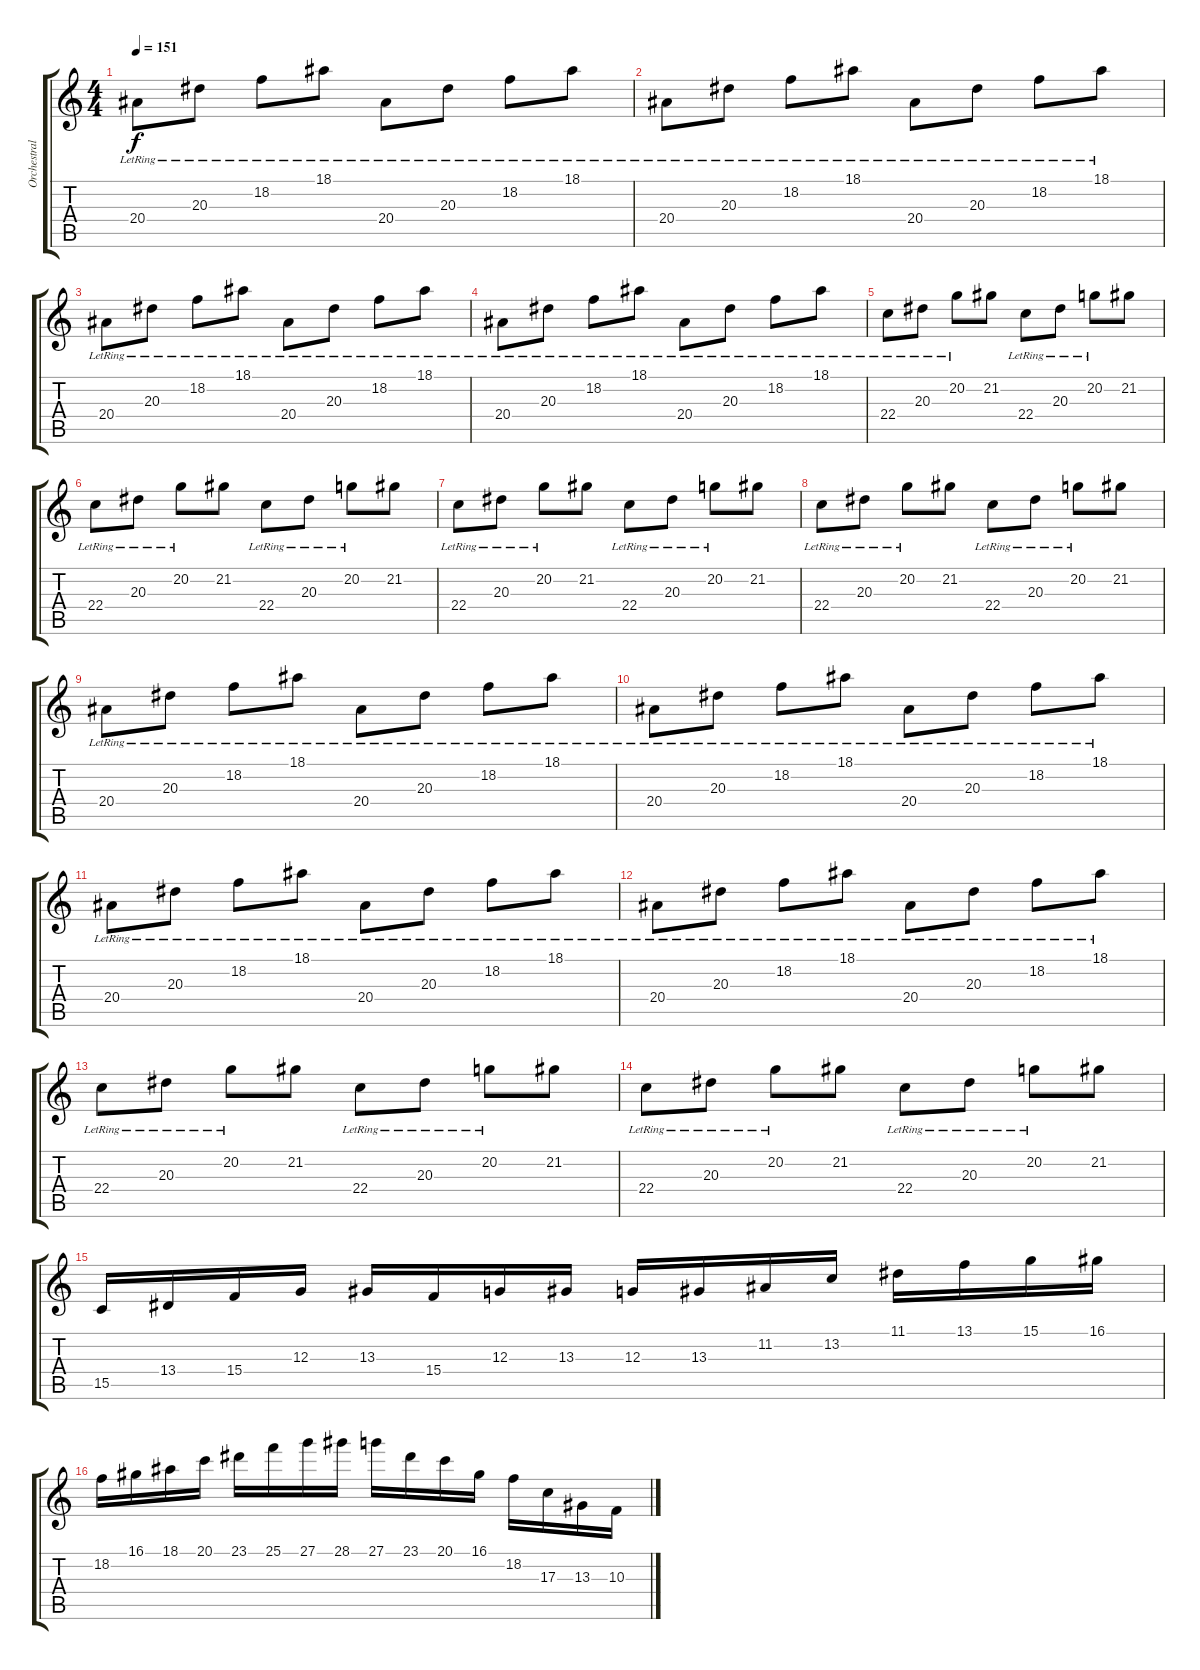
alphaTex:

\track ("Orchestral Harp" "Orchestral") {instrument orchestralharp}
\staff {score tabs}
\tuning (E4 B3 G3 D3 A2 E2) {hide}
\ts (4 4)
\tempo 151
\clef g2
\ks c
20.4{lr}.8{dy f} 20.3{lr}.8 18.2{lr}.8 18.1{lr}.8 20.4{lr}.8 20.3{lr}.8 18.2{lr}.8 18.1{lr}.8 |
20.4{lr}.8 20.3{lr}.8 18.2{lr}.8 18.1{lr}.8 20.4{lr}.8 20.3{lr}.8 18.2{lr}.8 18.1{lr}.8 |
20.4{lr}.8 20.3{lr}.8 18.2{lr}.8 18.1{lr}.8 20.4{lr}.8 20.3{lr}.8 18.2{lr}.8 18.1{lr}.8 |
20.4{lr}.8 20.3{lr}.8 18.2{lr}.8 18.1{lr}.8 20.4{lr}.8 20.3{lr}.8 18.2{lr}.8 18.1{lr}.8 |
22.4{lr}.8 20.3{lr}.8 20.2{lr}.8 21.2.8 22.4{lr}.8 20.3{lr}.8 20.2{lr}.8 21.2.8 |
22.4{lr}.8 20.3{lr}.8 20.2{lr}.8 21.2.8 22.4{lr}.8 20.3{lr}.8 20.2{lr}.8 21.2.8 |
22.4{lr}.8 20.3{lr}.8 20.2{lr}.8 21.2.8 22.4{lr}.8 20.3{lr}.8 20.2{lr}.8 21.2.8 |
22.4{lr}.8 20.3{lr}.8 20.2{lr}.8 21.2.8 22.4{lr}.8 20.3{lr}.8 20.2{lr}.8 21.2.8 |
20.4{lr}.8 20.3{lr}.8 18.2{lr}.8 18.1{lr}.8 20.4{lr}.8 20.3{lr}.8 18.2{lr}.8 18.1{lr}.8 |
20.4{lr}.8 20.3{lr}.8 18.2{lr}.8 18.1{lr}.8 20.4{lr}.8 20.3{lr}.8 18.2{lr}.8 18.1{lr}.8 |
20.4{lr}.8 20.3{lr}.8 18.2{lr}.8 18.1{lr}.8 20.4{lr}.8 20.3{lr}.8 18.2{lr}.8 18.1{lr}.8 |
20.4{lr}.8 20.3{lr}.8 18.2{lr}.8 18.1{lr}.8 20.4{lr}.8 20.3{lr}.8 18.2{lr}.8 18.1{lr}.8 |
22.4{lr}.8 20.3{lr}.8 20.2{lr}.8 21.2.8 22.4{lr}.8 20.3{lr}.8 20.2{lr}.8 21.2.8 |
22.4{lr}.8 20.3{lr}.8 20.2{lr}.8 21.2.8 22.4{lr}.8 20.3{lr}.8 20.2{lr}.8 21.2.8 |
15.5.16 13.4.16 15.4.16 12.3.16 13.3.16 15.4.16 12.3.16 13.3.16 12.3.16 13.3.16 11.2.16 13.2.16 11.1.16 13.1.16 15.1.16 16.1.16 |
18.2.16 16.1.16 18.1.16 20.1.16 23.1.16 25.1.16 27.1.16 28.1.16 27.1.16 23.1.16 20.1.16 16.1.16 18.2.16 17.3.16 13.3.16 10.3.16
